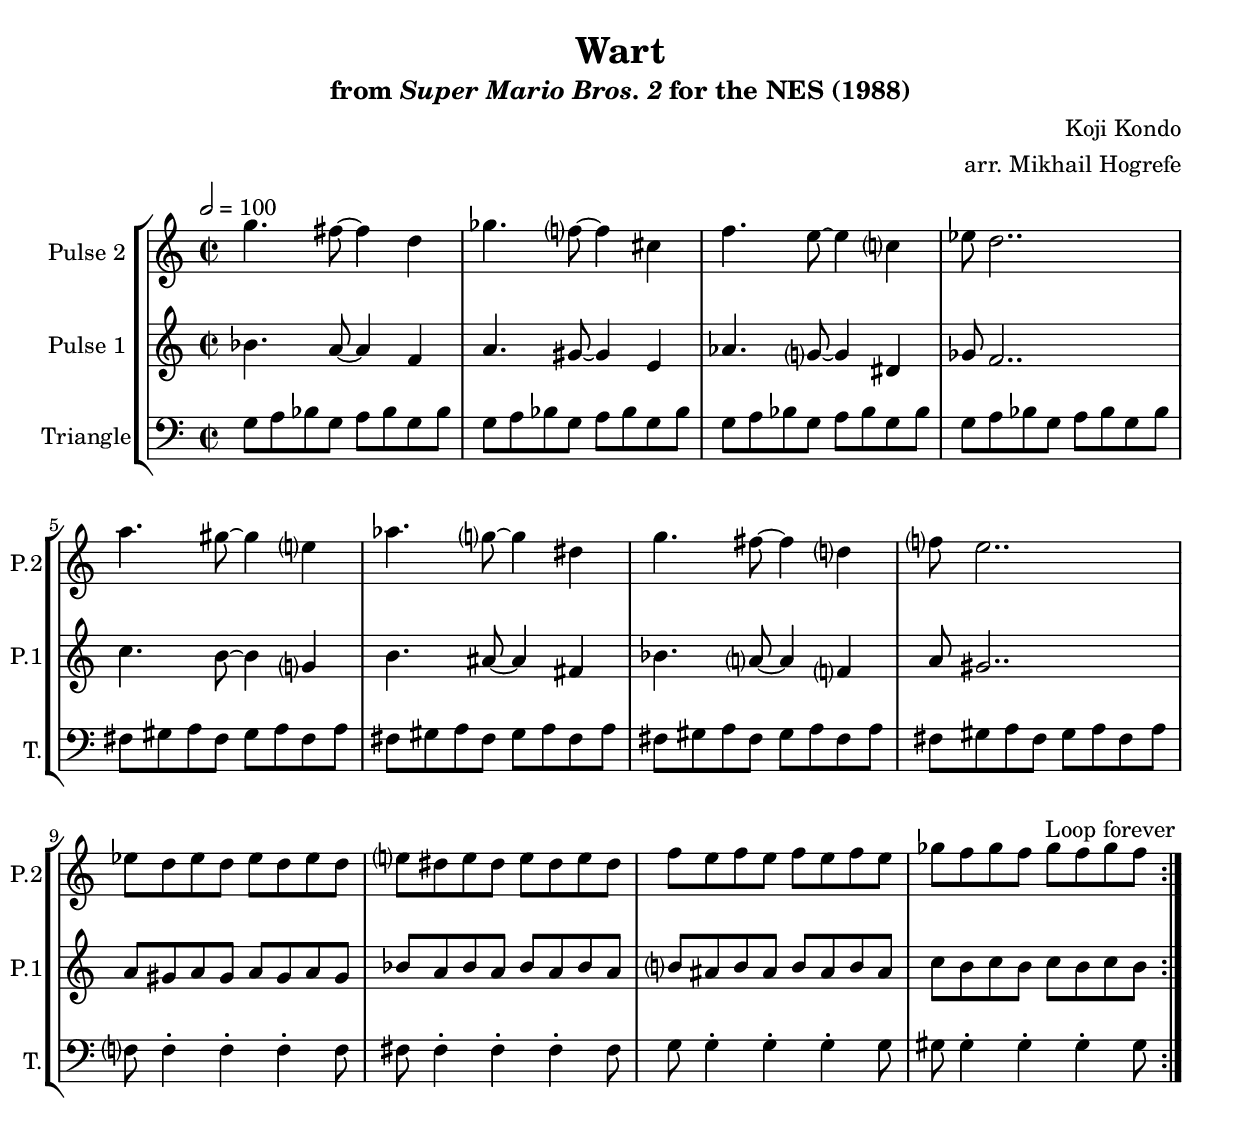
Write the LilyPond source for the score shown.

\version "2.20.0"

\book {
    \header {
        title = "Wart"
        subtitle = \markup { "from" {\italic "Super Mario Bros. 2"} "for the NES (1988)" }
        composer = "Koji Kondo"
        arranger = "arr. Mikhail Hogrefe"
    }

    \score {
        {
            \new StaffGroup <<
                \new Staff \relative c''' {
                    \set Staff.instrumentName = "Pulse 2"
                    \set Staff.shortInstrumentName = "P.2"
\accidentalStyle modern-cautionary
\time 2/2
\tempo 2 = 100
                    \repeat volta 2 {
g4. fis8 ~ fis4 d |
ges4. f8 ~ f4 cis |
f4. e8 ~ e4 c |
ees8 d2.. |
a'4. gis8 ~ gis4 e |
aes4. g8 ~ g4 dis |
g4. fis8 ~ fis4 d |
f8 e2.. |
ees8 d ees d ees d ees d |
e8 dis e dis e dis e dis |
f8 e f e f e f e |
ges8 f ges f ges f ges f |
                    }
\once \override Score.RehearsalMark.self-alignment-X = #RIGHT
\mark \markup { \fontsize #-2 "Loop forever" }
                }

                \new Staff \relative c'' {
                    \set Staff.instrumentName = "Pulse 1"
                    \set Staff.shortInstrumentName = "P.1"
\accidentalStyle modern-cautionary
bes4. a8 ~ a4 f |
a4. gis8 ~ gis4 e |
aes4. g8 ~ g4 dis |
ges8 f2.. |
c'4. b8 ~ b4 g |
b4. ais8 ~ ais4 fis |
bes4. a8 ~ a4 f |
a8 gis2.. |
a8 gis a gis a gis a gis |
bes8 a bes a bes a bes a |
b8 ais b ais b ais b ais |
c8 b c b c b c b |
                }

                \new Staff \relative c' {
                    \set Staff.instrumentName = "Triangle"
                    \set Staff.shortInstrumentName = "T."
\accidentalStyle modern-cautionary
\clef bass
g8 a bes g a bes g bes |
g8 a bes g a bes g bes |
g8 a bes g a bes g bes |
g8 a bes g a bes g bes |
fis8 gis a fis gis a fis a |
fis8 gis a fis gis a fis a |
fis8 gis a fis gis a fis a |
fis8 gis a fis gis a fis a |
f8 f4-. f-. f-. f8 |
fis8 fis4-. fis-. fis-. fis8 |
g8 g4-. g-. g-. g8 |
gis8 gis4-. gis-. gis-. gis8 |
                }
            >>
        }
        \layout {
            \context {
                \Staff
                \RemoveEmptyStaves
            }
            \context {
                \DrumStaff
                \RemoveEmptyStaves
            }
        }
    }
}
